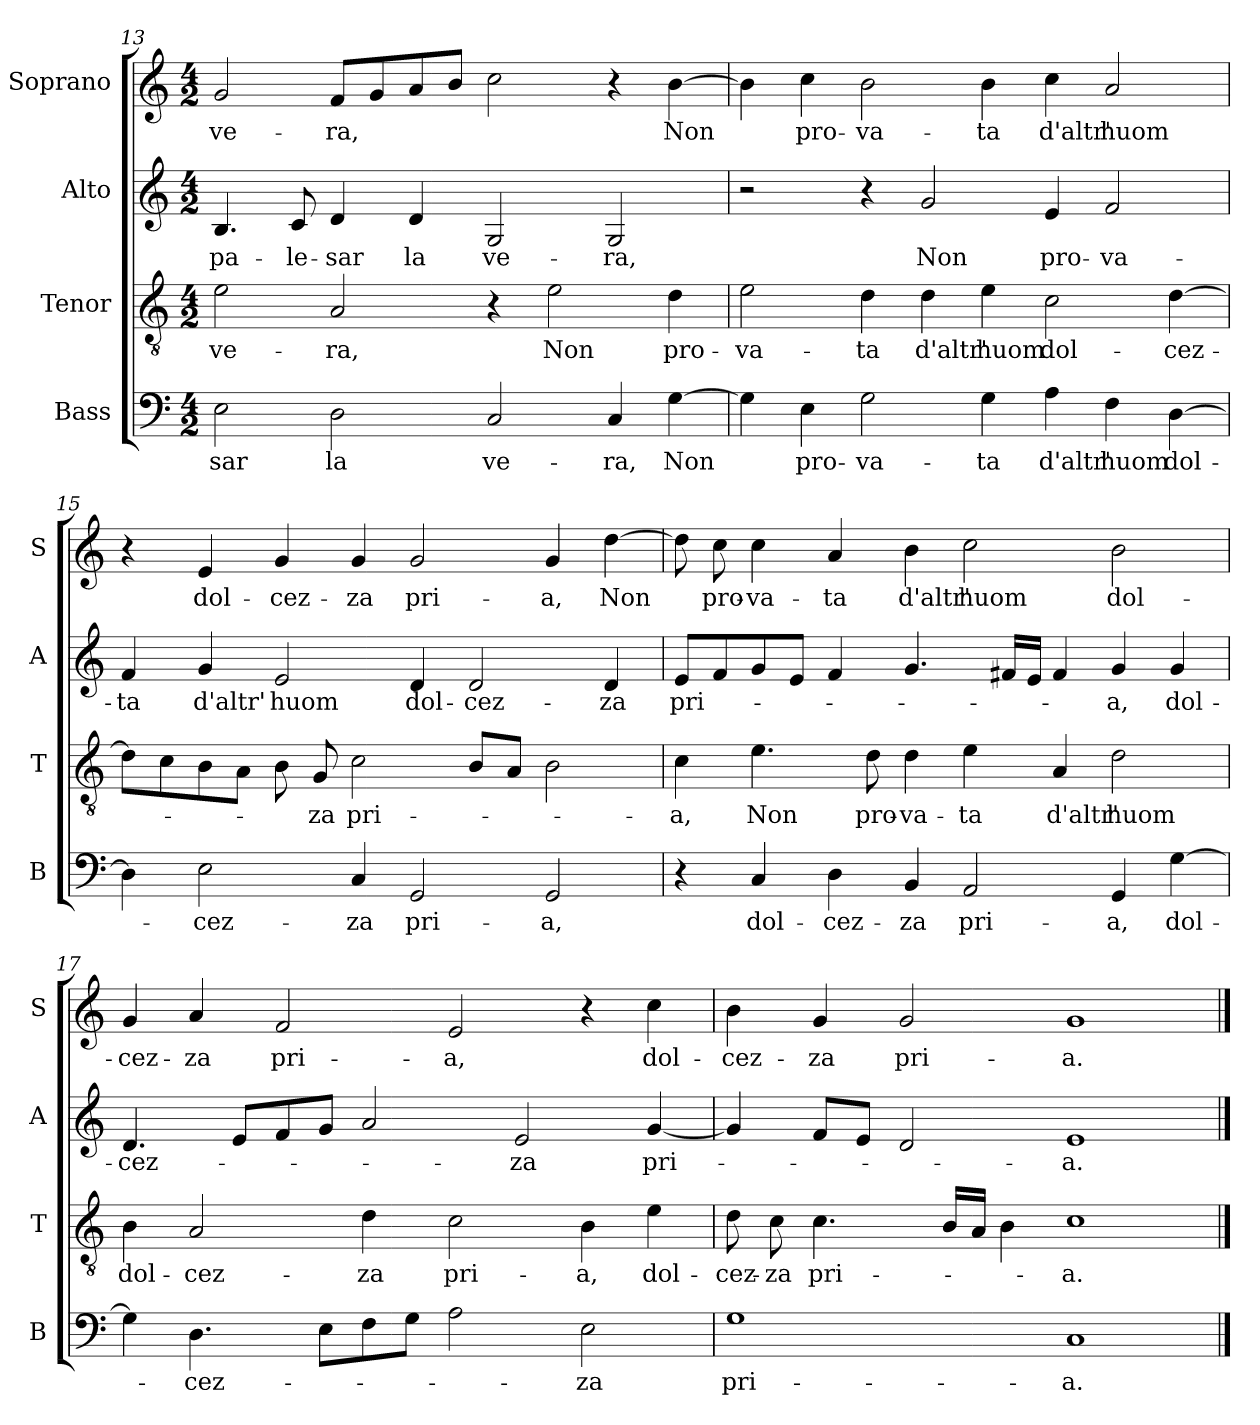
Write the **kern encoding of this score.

**kern	**text	**kern	**text	**kern	**text	**kern	**text
*part4	*part4	*part3	*part3	*part2	*part2	*part1	*part1
*staff4	*staff4	*staff3	*staff3	*staff2	*staff2	*staff1	*staff1
*I"Bass	*	*I"Tenor	*	*I"Alto	*	*I"Soprano	*
*I'B	*	*I'T	*	*I'A	*	*I'S	*
*clefF4	*	*clefGv2	*	*clefG2	*	*clefG2	*
*k[]	*	*k[]	*	*k[]	*	*k[]	*
*C:	*	*C:	*	*C:	*	*C:	*
*M4/2	*	*M4/2	*	*M4/2	*	*M4/2	*
=13	=13	=13	=13	=13	=13	=13	=13
!	!LO:LY:b	!	!LO:LY:b	!	!LO:LY:b	!	!LO:LY:b
2E\	-sar	2e\	ve-	4.B/	pa-	2g/	ve-
!	!	!	!	!	!LO:LY:b	!	!
.	.	.	.	8c/	-le-	.	.
!	!LO:LY:b	!	!LO:LY:b	!	!LO:LY:b	!	!LO:LY:b
2D\	la	2A/	-ra,	4d/	-sar	8f/L	-ra,
.	.	.	.	.	.	8g/	.
!	!	!	!	!	!LO:LY:b	!	!
.	.	.	.	4d/	la	8a/	.
.	.	.	.	.	.	8b/J	.
!	!LO:LY:b	!	!	!	!LO:LY:b	!	!
2C/	ve-	4r	.	2G/	ve-	2cc\	.
!	!	!	!LO:LY:b	!	!	!	!
.	.	2e\	Non	.	.	.	.
!	!LO:LY:b	!	!	!	!LO:LY:b	!	!
4C/	-ra,	.	.	2G/	-ra,	4r	.
!	!LO:LY:b	!	!LO:LY:b	!	!	!	!LO:LY:b
[4G\	Non	4d\	pro-	.	.	[4b\	Non
!!LO:LB:g=z
=14	=14	=14	=14	=14	=14	=14	=14
!	!	!	!LO:LY:b	!	!	!	!
4G\]	.	2e\	-va-	2r	.	4b\]	.
!	!LO:LY:b	!	!	!	!	!	!LO:LY:b
4E\	pro-	.	.	.	.	4cc\	pro-
!	!LO:LY:b	!	!LO:LY:b	!	!	!	!LO:LY:b
2G\	-va-	4d\	-ta	4r	.	2b\	-va-
!	!	!	!LO:LY:b	!	!LO:LY:b	!	!
.	.	4d\	d'altr'	2g/	Non	.	.
!	!LO:LY:b	!	!LO:LY:b	!	!	!	!LO:LY:b
4G\	-ta	4e\	huom	.	.	4b\	-ta
!	!LO:LY:b	!	!LO:LY:b	!	!LO:LY:b	!	!LO:LY:b
4A\	d'altr'	2c\	dol-	4e/	pro-	4cc\	d'altr'
!	!LO:LY:b	!	!	!	!LO:LY:b	!	!LO:LY:b
4F\	huom	.	.	2f/	-va-	2a/	huom
!	!LO:LY:b	!	!LO:LY:b	!	!	!	!
[4D\	dol-	[4d\	-cez-	.	.	.	.
=15	=15	=15	=15	=15	=15	=15	=15
!	!	!	!	!	!LO:LY:b	!	!
4D\]	.	8d\L]	.	4f/	-ta	4r	.
.	.	8c\	.	.	.	.	.
!	!LO:LY:b	!	!	!	!LO:LY:b	!	!LO:LY:b
2E\	-cez-	8B\	.	4g/	d'altr'	4e/	dol-
.	.	8A\J	.	.	.	.	.
!	!	!	!	!	!LO:LY:b	!	!LO:LY:b
.	.	8B\	.	2e/	huom	4g/	-cez-
!	!	!	!LO:LY:b	!	!	!	!
.	.	8G/	-za	.	.	.	.
!	!LO:LY:b	!	!LO:LY:b	!	!	!	!LO:LY:b
4C/	-za	2c\	pri-	.	.	4g/	-za
!	!LO:LY:b	!	!	!	!LO:LY:b	!	!LO:LY:b
2GG/	pri-	.	.	4d/	dol-	2g/	pri-
!	!	!	!	!	!LO:LY:b	!	!
.	.	8B/L	.	2d/	-cez-	.	.
.	.	8A/J	.	.	.	.	.
!	!LO:LY:b	!	!	!	!	!	!LO:LY:b
2GG/	-a,	2B\	.	.	.	4g/	-a,
!	!	!	!	!	!LO:LY:b	!	!LO:LY:b
.	.	.	.	4d/	-za	[4dd\	Non
!!LO:LB:g=z
=16	=16	=16	=16	=16	=16	=16	=16
!	!	!	!LO:LY:b	!	!LO:LY:b	!	!
4r	.	4c\	-a,	8e/L	pri-	8dd\]	.
!	!	!	!	!	!	!	!LO:LY:b
.	.	.	.	8f/	.	8cc\	pro-
!	!LO:LY:b	!	!LO:LY:b	!	!	!	!LO:LY:b
4C/	dol-	4.e\	Non	8g/	.	4cc\	-va-
.	.	.	.	8e/J	.	.	.
!	!LO:LY:b	!	!	!	!	!	!LO:LY:b
4D\	-cez-	.	.	4f/	.	4a/	-ta
!	!	!	!LO:LY:b	!	!	!	!
.	.	8d\	pro-	.	.	.	.
!	!LO:LY:b	!	!LO:LY:b	!	!	!	!LO:LY:b
4BB/	-za	4d\	-va-	4.g/	.	4b\	d'altr'
!	!LO:LY:b	!	!LO:LY:b	!	!	!	!LO:LY:b
2AA/	pri-	4e\	-ta	.	.	2cc\	huom
.	.	.	.	16f#X/LL	.	.	.
.	.	.	.	16e/JJ	.	.	.
!	!	!	!LO:LY:b	!	!	!	!
.	.	4A/	d'altr'	4f#/	.	.	.
!	!LO:LY:b	!	!LO:LY:b	!	!LO:LY:b	!	!LO:LY:b
4GG/	-a,	2d\	huom	4g/	-a,	2b\	dol-
!	!LO:LY:b	!	!	!	!LO:LY:b	!	!
[4G\	dol-	.	.	4g/	dol-	.	.
=17	=17	=17	=17	=17	=17	=17	=17
!	!	!	!LO:LY:b	!	!LO:LY:b	!	!LO:LY:b
4G\]	.	4B\	dol-	4.d/	-cez-	4g/	-cez-
!	!LO:LY:b	!	!LO:LY:b	!	!	!	!LO:LY:b
4.D\	-cez-	2A/	-cez-	.	.	4a/	-za
.	.	.	.	8e/L	.	.	.
!	!	!	!	!	!	!	!LO:LY:b
.	.	.	.	8f/	.	2f/	pri-
8E\L	.	.	.	8g/J	.	.	.
!	!	!	!LO:LY:b	!	!	!	!
8F\	.	4d\	-za	2a/	.	.	.
8G\J	.	.	.	.	.	.	.
!	!	!	!LO:LY:b	!	!	!	!LO:LY:b
2A\	.	2c\	pri-	.	.	2e/	-a,
!	!	!	!	!	!LO:LY:b	!	!
.	.	.	.	2e/	-za	.	.
!	!LO:LY:b	!	!LO:LY:b	!	!	!	!
2E\	-za	4B\	-a,	.	.	4r	.
!	!	!	!LO:LY:b	!	!LO:LY:b	!	!LO:LY:b
.	.	4e\	dol-	[4g/	pri-	4cc\	dol-
=18	=18	=18	=18	=18	=18	=18	=18
!	!LO:LY:b	!	!LO:LY:b	!	!	!	!LO:LY:b
1G	pri-	8d\	-cez-	4g/]	.	4b\	-cez-
!	!	!	!LO:LY:b	!	!	!	!
.	.	8c\	-za	.	.	.	.
!	!	!	!LO:LY:b	!	!	!	!LO:LY:b
.	.	4.c\	pri-	8f/L	.	4g/	-za
.	.	.	.	8e/J	.	.	.
!	!	!	!	!	!	!	!LO:LY:b
.	.	.	.	2d/	.	2g/	pri-
.	.	16B/LL	.	.	.	.	.
.	.	16A/JJ	.	.	.	.	.
.	.	4B\	.	.	.	.	.
!	!LO:LY:b	!	!LO:LY:b	!	!LO:LY:b	!	!LO:LY:b
1C	-a.	1c	-a.	1e	-a.	1g	-a.
==	==	==	==	==	==	==	==
*-	*-	*-	*-	*-	*-	*-	*-
